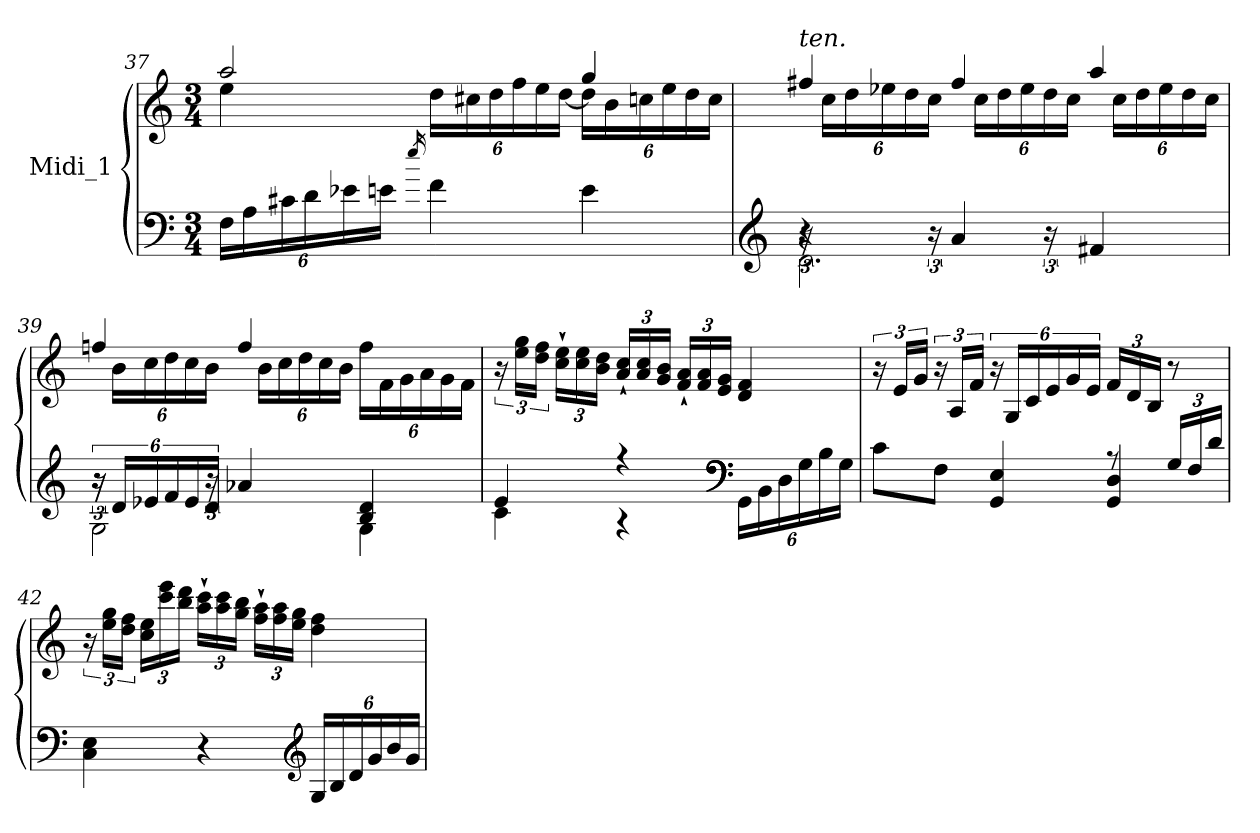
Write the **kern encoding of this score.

**kern	**kern
*part1	*part1
*staff2	*staff1
*I"Midi_1	*
!!LO:LB:g=z
*clefF4	*clefG2
*k[]	*k[]
*M3/4	*M3/4
=37	=37
*^	*
*	*Xbrackettup	*
*	*^	*^
4ryy	24F\LL	2ryy	2aa/	4ee\
.	24A\	.	.	.
.	24c#X\	.	.	.
.	24d\	.	.	.
.	24e-X\	.	.	.
.	24en\JJ	.	.	.
16qee/	.	.	.	.
*	*	*	*	*Xbrackettup
2ryy	4f\	.	.	24dd\LL
.	.	.	.	24cc#X\
.	.	.	.	24dd\
.	.	.	.	24ff\
.	.	.	.	24ee\
.	.	.	.	[24dd\JJ
.	4e\	4ryy	4gg/	24dd\LL]
.	.	.	.	24b\
.	.	.	.	24ccn\
.	.	.	.	24ee\
.	.	.	.	24dd\
.	.	.	.	24cc\JJ
=38	=38	=38	=38	=38
*clefG2	*	*	*	*
*brackettup	*	*	*	*
!	!	!	!LO:TX:a:i:t=ten.	!
24r	4r	2.d\	4ff#X/	24ryy
24%5ryy	.	.	.	24cc\LL
.	.	.	.	24dd\
.	.	.	.	24ee-X\
.	.	.	.	24dd\
.	.	.	.	24cc\JJ
24r	4a/	.	4ff#/	24ryy
24%5ryy	.	.	.	24cc\LL
.	.	.	.	24dd\
.	.	.	.	24ee-\
.	.	.	.	24dd\
.	.	.	.	24cc\JJ
24r	4f#X/	.	4aa/	24ryy
24%5ryy	.	.	.	24cc\LL
.	.	.	.	24dd\
.	.	.	.	24ee-\
.	.	.	.	24dd\
.	.	.	.	24cc\JJ
!!LO:PB:g=z	!!
=39	=39	=39	=39	=39
24r	24r	2G\	4ffni/	24ryy
24%5ryy	24d/LL	.	.	24b\LL
.	24e-X/	.	.	24cc\
.	24f/	.	.	24dd\
.	24e-/	.	.	24cc\
.	24d/JJ	.	.	24b\JJ
24r	4a-X/	.	4ff/	24ryy
24%5ryy	.	.	.	24b\LL
.	.	.	.	24cc\
.	.	.	.	24dd\
.	.	.	.	24cc\
.	.	.	.	24b\JJ
4ryy	4B/ 4d/	4G\	24ff\LL	4ryy
.	.	.	24f\	.
.	.	.	24g\	.
.	.	.	24a\	.
.	.	.	24g\	.
.	.	.	24f\JJ	.
*	*	*	*v	*v
=40	=40	=40	=40
*	*	*	*brackettup
2ryy	4e/	4c\	24r
.	.	.	24ee\ 24gg\LL
.	.	.	24dd\ 24ff\JJ
.	.	.	24cc\` 24ee\`LL
.	.	.	24cc\ 24ee\
.	.	.	24b\ 24dd\JJ
*	*	*	*Xbrackettup
.	4r	4r	24a/` 24cc/`LL
.	.	.	24a/ 24cc/
.	.	.	24g/ 24b/JJ
.	.	.	24f/` 24a/`LL
.	.	.	24f/ 24a/
.	.	.	24e/ 24g/JJ
*clefF4	*	*	*
*	*Xbrackettup	*	*
4ryy	24GG\LL	4ryy	4d/ 4f/
.	24BB\	.	.
.	24D\	.	.
.	24G\	.	.
.	24B\	.	.
.	24G\JJ	.	.
*	*v	*v	*
!!LO:LB:g=z
=41	=41	=41
*	*	*brackettup
8c\L	2ryy	24r
.	.	24e/LL
.	.	24g/JJ
8F\J	.	24r
.	.	24A/LL
.	.	24f/JJ
4GG/ 4E/	.	24r
.	.	24G/LL
.	.	24c/
.	.	24e/
.	.	24g/
.	.	24e/JJ
8r	4GG/ 4D/	24f/LL
.	.	24d/
.	.	24B/JJ
24G/LL	.	8r
24F/	.	.
24d/JJ	.	.
=42	=42	=42
4C\ 4E\	2ryy	24r
.	.	24ee\ 24gg\LL
.	.	24dd\ 24ff\JJ
*	*	*Xbrackettup
.	.	24cc\ 24ee\LL
.	.	24ccc\ 24eee\
.	.	24bb\ 24ddd\JJ
4r	.	24aa\` 24ccc\`LL
.	.	24aa\ 24ccc\
.	.	24gg\ 24bb\JJ
*	*	*brackettup
.	.	24ff\` 24aa\`LL
.	.	24ff\ 24aa\
.	.	24ee\ 24gg\JJ
*clefG2	*	*
*brackettup	*	*
24G/LL	4ryy	4dd\ 4ff\
24B/	.	.
24d/	.	.
24g/	.	.
24b/	.	.
24g/JJ	.	.
*v	*v	*
=	=
*-	*-
